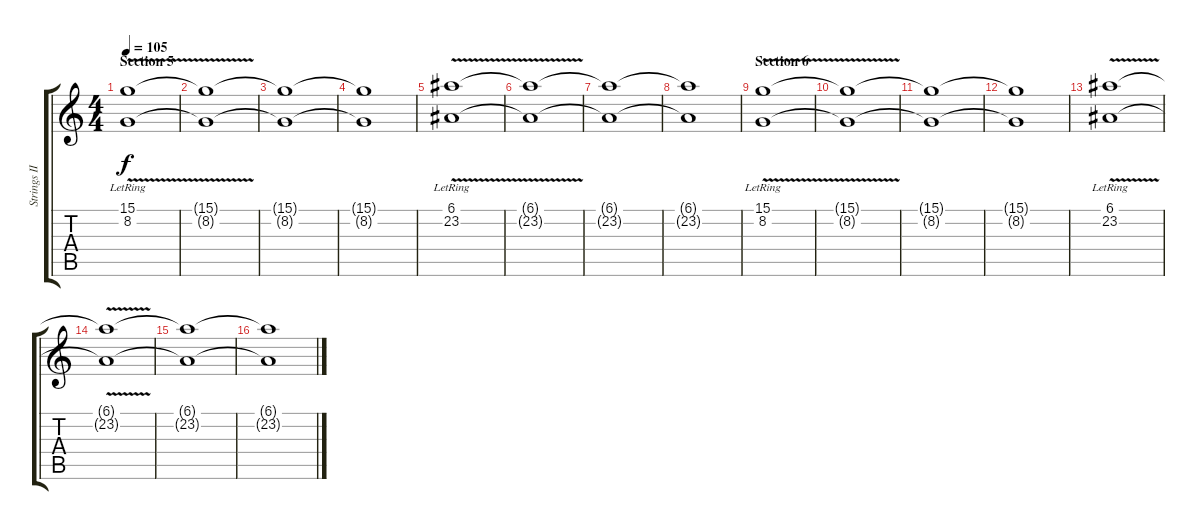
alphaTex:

\track ("Strings II" "Strings II") {instrument tremolostrings}
\staff {score tabs}
\tuning (E4 B3 G3 D3 A2 E2) {hide}
\ts (4 4)
\section ("" "Section 5")
\tempo 105
\clef g2
\ks c
(15.1{v lr} 8.2{v lr}).1{dy f} |
(15.1{t} 8.2{t}).1 |
(15.1{t} 8.2{t}).1 |
(15.1{t} 8.2{t}).1 |
(6.1{v lr} 23.2{v lr}).1 |
(6.1{t} 23.2{t}).1 |
(6.1{t} 23.2{t}).1 |
(6.1{t} 23.2{t}).1 |
\section ("" "Section 6")
(15.1{v lr} 8.2{v lr}).1 |
(15.1{t} 8.2{t}).1 |
(15.1{t} 8.2{t}).1 |
(15.1{t} 8.2{t}).1 |
(6.1{v lr} 23.2{v lr}).1 |
(6.1{t} 23.2{t}).1 |
(6.1{t} 23.2{t}).1 |
(6.1{t} 23.2{t}).1
